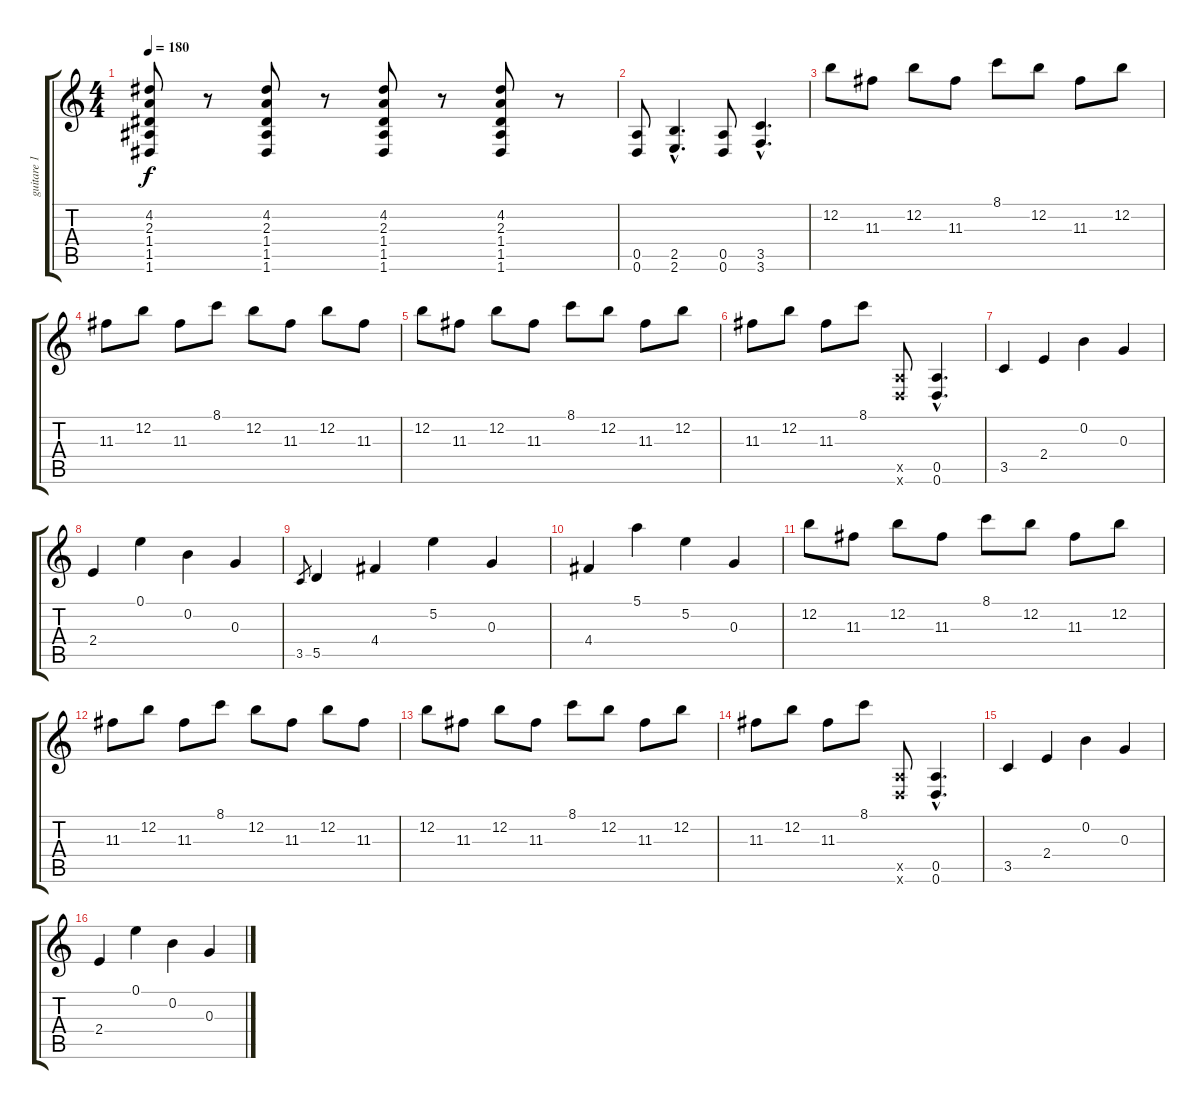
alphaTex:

\track ("guitare 1" "guitare 1") {instrument distortionguitar}
\staff {score tabs}
\tuning (E4 B3 G3 D3 A2 D2) {hide}
\ts (4 4)
\tempo 180
\clef g2
\ks c
(4.2 2.3 1.4 1.5 1.6).8{dy f} r.8 (4.2 2.3 1.4 1.5 1.6).8 r.8 (4.2 2.3 1.4 1.5 1.6).8 r.8 (4.2 2.3 1.4 1.5 1.6).8 r.8 |
(0.5 0.6).8 (2.5{hac} 2.6{hac}).4{d} (0.5 0.6).8 (3.5{hac} 3.6{hac}).4{d} |
12.2.8 11.3.8 12.2.8 11.3.8 8.1.8 12.2.8 11.3.8 12.2.8 |
11.3.8 12.2.8 11.3.8 8.1.8 12.2.8 11.3.8 12.2.8 11.3.8 |
12.2.8 11.3.8 12.2.8 11.3.8 8.1.8 12.2.8 11.3.8 12.2.8 |
11.3.8 12.2.8 11.3.8 8.1.8 (0.5{x} 0.6{x}).8 (0.5{hac} 0.6{hac}).4{d} |
3.5.4 2.4.4 0.2.4 0.3.4 |
2.4.4 0.1.4 0.2.4 0.3.4 |
3.5.8{gr} 5.5.4 4.4.4 5.2.4 0.3.4 |
4.4.4 5.1.4 5.2.4 0.3.4 |
12.2.8 11.3.8 12.2.8 11.3.8 8.1.8 12.2.8 11.3.8 12.2.8 |
11.3.8 12.2.8 11.3.8 8.1.8 12.2.8 11.3.8 12.2.8 11.3.8 |
12.2.8 11.3.8 12.2.8 11.3.8 8.1.8 12.2.8 11.3.8 12.2.8 |
11.3.8 12.2.8 11.3.8 8.1.8 (0.5{x} 0.6{x}).8 (0.5{hac} 0.6{hac}).4{d} |
3.5.4 2.4.4 0.2.4 0.3.4 |
2.4.4 0.1.4 0.2.4 0.3.4
